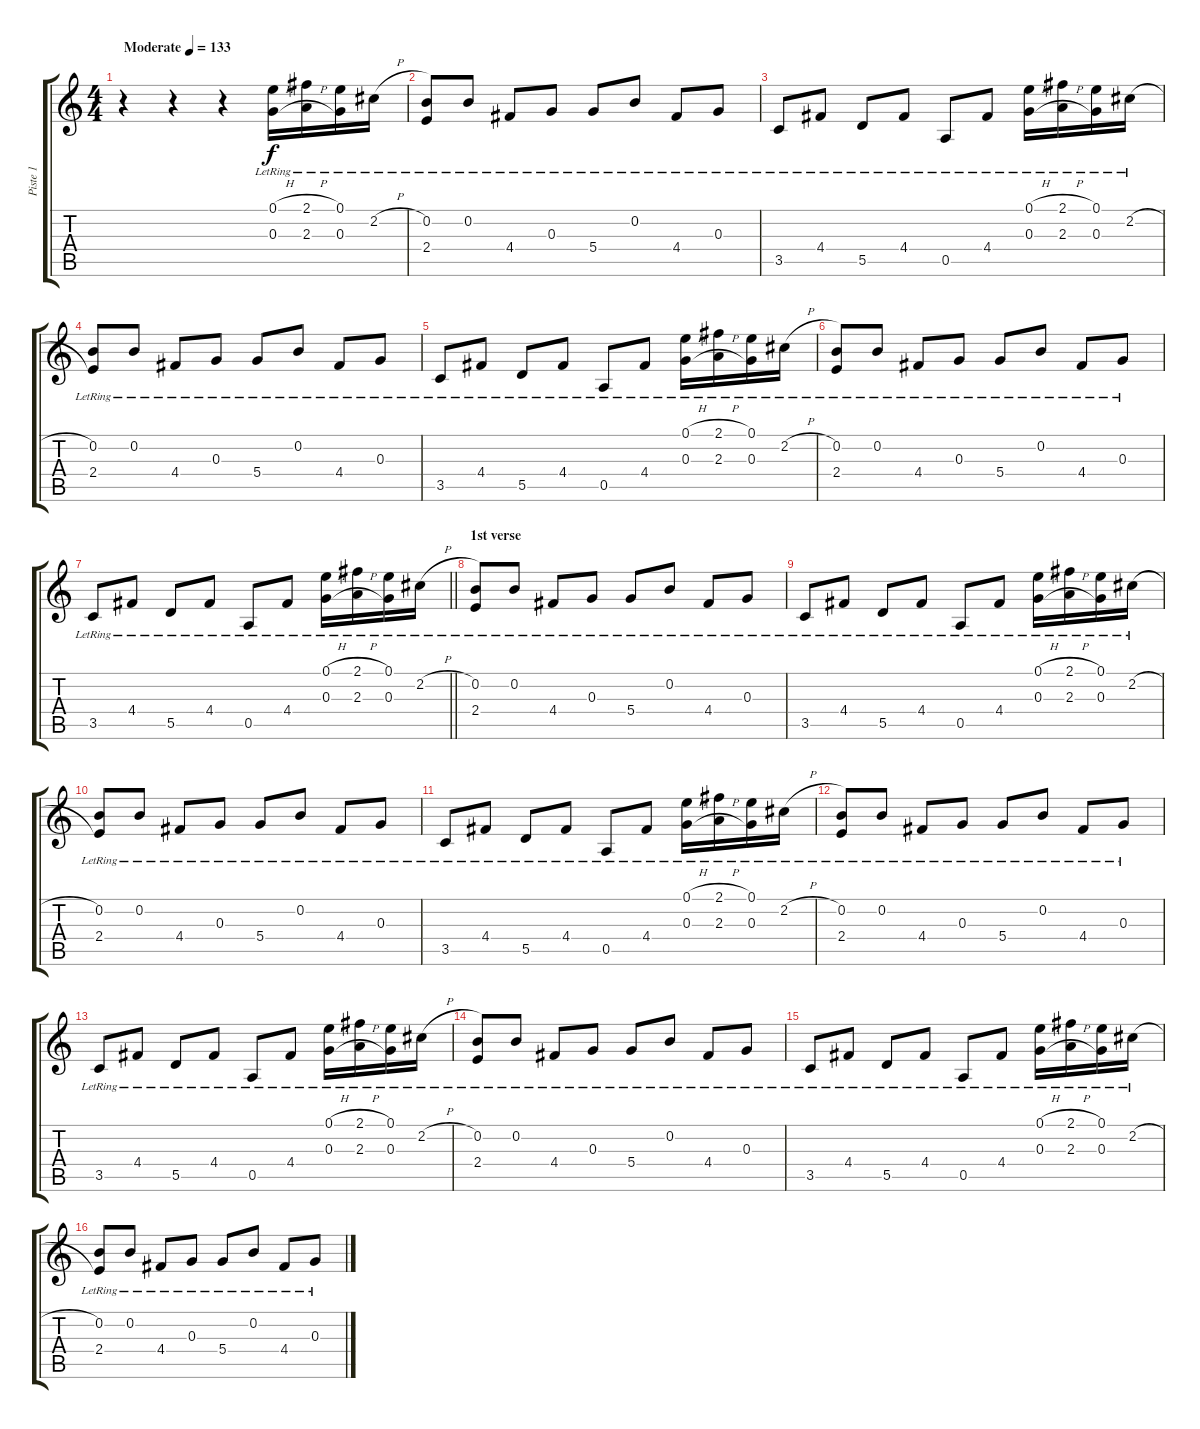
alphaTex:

\track ("Piste 1" "Piste 1") {instrument acousticguitarsteel}
\staff {score tabs}
\tuning (E4 B3 G3 D3 A2 E2) {hide}
\ts (4 4)
\tempo (133 "Moderate")
\clef g2
\ks c
r.4{dy f instrument acousticguitarsteel} r.4 r.4 (0.1{h lr} 0.3{h lr}).16 (2.1{h lr} 2.3{h lr}).16 (0.1{lr} 0.3{lr}).16 2.2{h lr}.16 |
(0.2 2.4{lr}).8 0.2{lr}.8 4.4{lr}.8 0.3{lr}.8 5.4{lr}.8 0.2{lr}.8 4.4{lr}.8 0.3{lr}.8 |
3.5{lr}.8 4.4{lr}.8 5.5{lr}.8 4.4{lr}.8 0.5{lr}.8 4.4{lr}.8 (0.1{h lr} 0.3{h lr}).16 (2.1{h lr} 2.3{h lr}).16 (0.1{lr} 0.3{lr}).16 2.2{h lr}.16 |
(0.2 2.4{lr}).8 0.2{lr}.8 4.4{lr}.8 0.3{lr}.8 5.4{lr}.8 0.2{lr}.8 4.4{lr}.8 0.3{lr}.8 |
3.5{lr}.8 4.4{lr}.8 5.5{lr}.8 4.4{lr}.8 0.5{lr}.8 4.4{lr}.8 (0.1{h lr} 0.3{h lr}).16 (2.1{h lr} 2.3{h lr}).16 (0.1{lr} 0.3{lr}).16 2.2{h lr}.16 |
(0.2 2.4{lr}).8 0.2{lr}.8 4.4{lr}.8 0.3{lr}.8 5.4{lr}.8 0.2{lr}.8 4.4{lr}.8 0.3{lr}.8 |
\barLineRight lightlight
3.5{lr}.8 4.4{lr}.8 5.5{lr}.8 4.4{lr}.8 0.5{lr}.8 4.4{lr}.8 (0.1{h lr} 0.3{h lr}).16 (2.1{h lr} 2.3{h lr}).16 (0.1{lr} 0.3{lr}).16 2.2{h lr}.16 |
\section ("" "1st verse")
(0.2 2.4{lr}).8 0.2{lr}.8 4.4{lr}.8 0.3{lr}.8 5.4{lr}.8 0.2{lr}.8 4.4{lr}.8 0.3{lr}.8 |
3.5{lr}.8 4.4{lr}.8 5.5{lr}.8 4.4{lr}.8 0.5{lr}.8 4.4{lr}.8 (0.1{h lr} 0.3{h lr}).16 (2.1{h lr} 2.3{h lr}).16 (0.1{lr} 0.3{lr}).16 2.2{h lr}.16 |
(0.2 2.4{lr}).8 0.2{lr}.8 4.4{lr}.8 0.3{lr}.8 5.4{lr}.8 0.2{lr}.8 4.4{lr}.8 0.3{lr}.8 |
3.5{lr}.8 4.4{lr}.8 5.5{lr}.8 4.4{lr}.8 0.5{lr}.8 4.4{lr}.8 (0.1{h lr} 0.3{h lr}).16 (2.1{h lr} 2.3{h lr}).16 (0.1{lr} 0.3{lr}).16 2.2{h lr}.16 |
(0.2 2.4{lr}).8 0.2{lr}.8 4.4{lr}.8 0.3{lr}.8 5.4{lr}.8 0.2{lr}.8 4.4{lr}.8 0.3{lr}.8 |
3.5{lr}.8 4.4{lr}.8 5.5{lr}.8 4.4{lr}.8 0.5{lr}.8 4.4{lr}.8 (0.1{h lr} 0.3{h lr}).16 (2.1{h lr} 2.3{h lr}).16 (0.1{lr} 0.3{lr}).16 2.2{h lr}.16 |
(0.2 2.4{lr}).8 0.2{lr}.8 4.4{lr}.8 0.3{lr}.8 5.4{lr}.8 0.2{lr}.8 4.4{lr}.8 0.3{lr}.8 |
3.5{lr}.8 4.4{lr}.8 5.5{lr}.8 4.4{lr}.8 0.5{lr}.8 4.4{lr}.8 (0.1{h lr} 0.3{h lr}).16 (2.1{h lr} 2.3{h lr}).16 (0.1{lr} 0.3{lr}).16 2.2{h lr}.16 |
(0.2 2.4{lr}).8 0.2{lr}.8 4.4{lr}.8 0.3{lr}.8 5.4{lr}.8 0.2{lr}.8 4.4{lr}.8 0.3{lr}.8
